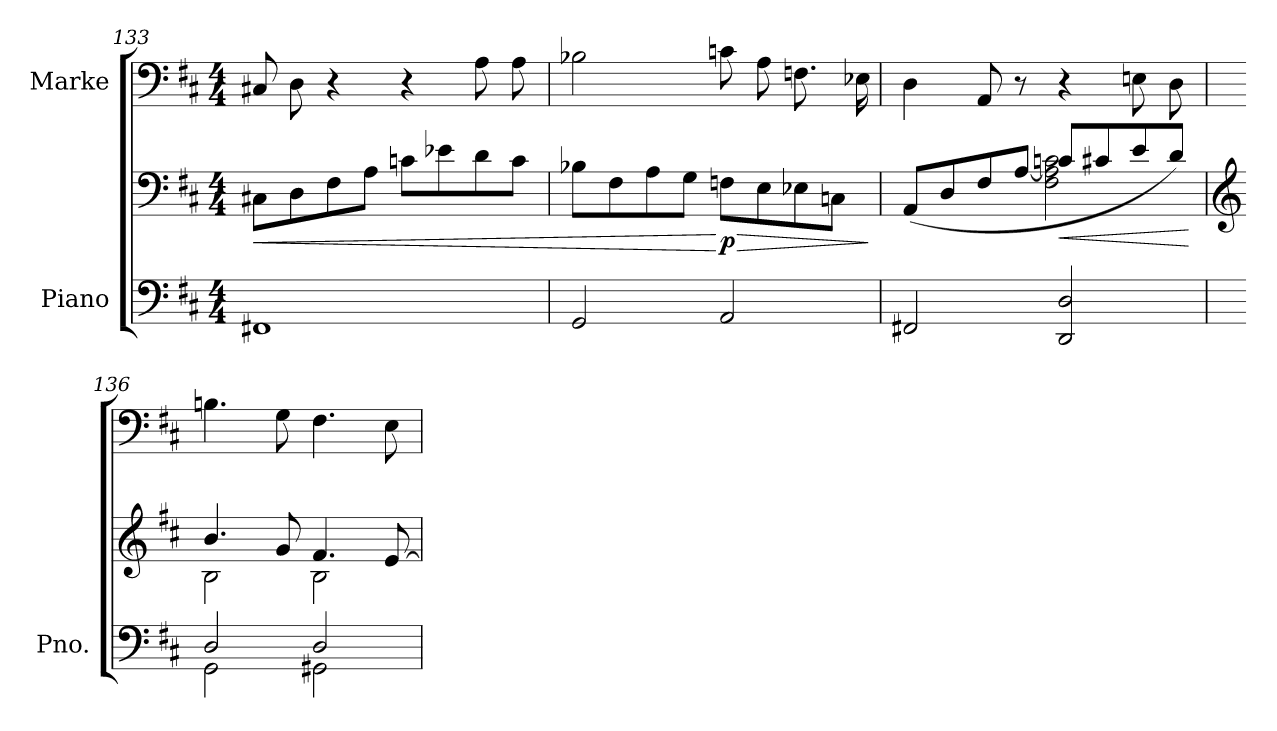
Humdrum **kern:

**kern	**kern	**dynam	**kern
*part2	*part2	*part2	*part1
*staff3	*staff2	*staff2/3	*staff1
*I"Piano	*	*	*I"Marke
*I'Pno.	*	*	*
*clefF4	*clefF4	*	*clefF4
*k[f#c#]	*k[f#c#]	*	*k[f#c#]
*M4/4	*M4/4	*	*M4/4
=133	=133	=133	=133
!	!	!LO:HP:b	!
1FF#X	8C#X\L	<	8C#X/
.	8D\	.	8D\
.	8F#\	.	4r
.	8A\J	.	.
.	8cn\L	.	4r
.	8e-X\	.	.
.	8d\	.	8A\
.	8c\J	.	8A\
!!LO:LB:g=z
=134	=134	=134	=134
2GG/	8B-X\L	.	2B-X\
.	8F#\	.	.
.	8A\	.	.
.	8G\J	.	.
!	!	!LO:HP:n=1:b	!
!	!	!LO:DY:n=1:b	!
2AA/	8Fn\L	[ > p	8cn\
.	8E\	.	8A\
.	8E-X\	.	8.Fn\
.	8Cn\J	.	.
.	.	.	16E-X\
.	.	]	.
=135	=135	=135	=135
*	*^	*	*
!	!	!	!LO:DY:b	!
!	!	!	!LO:DY:n=1:b	!
2FF#X/	(>8AA/L	2ryy	other-dynamics p	4D\
.	8D/	.	.	.
.	8F#/	.	.	8AA/
.	[8A/J	.	.	8r
!	!	!	!LO:HP:b	!
2DD/ 2D/	8cn/L	2F#\ 2A\] 2c\	<	4r
.	8c#X/	.	.	.
.	8e/	.	.	8En\
.	8d/J)	.	.	8D\
*	*v	*v	*	*
.	.	[	.
=136	=136	=136	=136
*	*clefG2	*	*
*^	*^	*	*
!	!	!	!	!LO:DY:b	!
!	!	!	!	!LO:DY:n=1:b	!
2D/	2GG\	4.b/	2B\	p other-dynamics	4.Bn\
.	.	8g/	.	.	8G\
2D/	2GG#X\	4.f#/	2B\	.	4.F#\
.	.	[8e/	.	.	8E\
*v	*v	*	*	*	*
*	*v	*v	*	*
=	=	=	=
*-	*-	*-	*-
